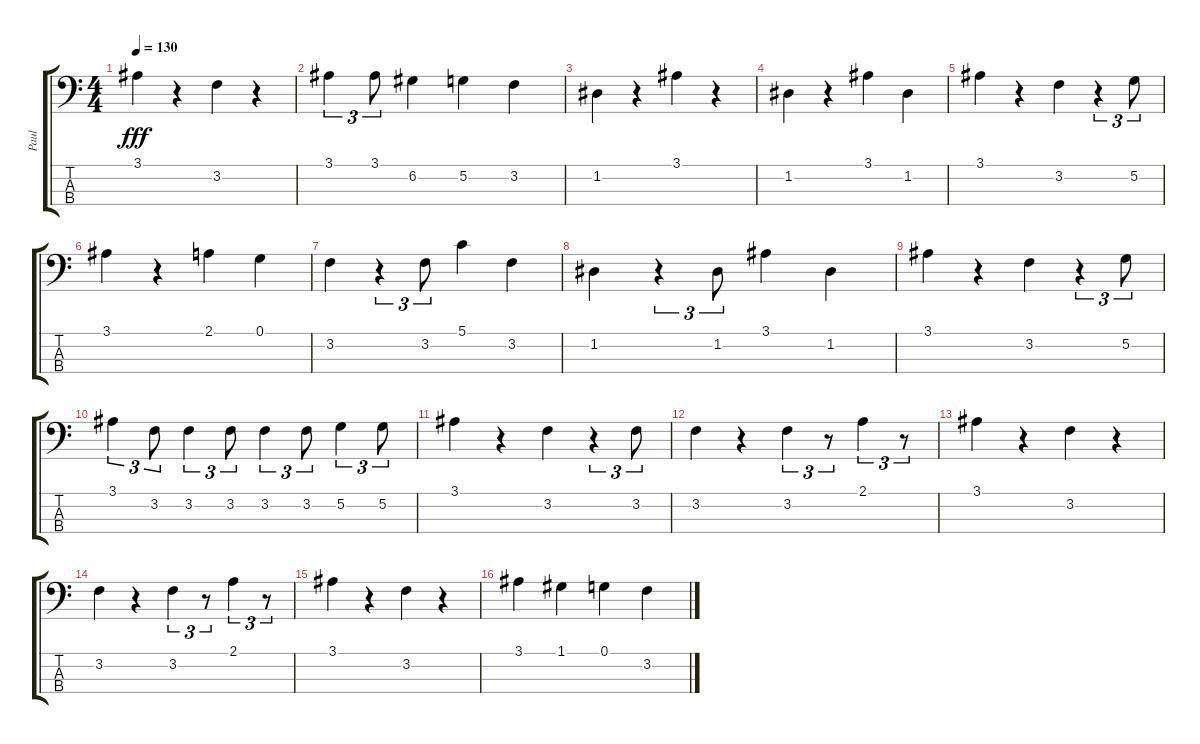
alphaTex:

\track ("Paul" "Paul") {instrument electricbassfinger}
\staff {score tabs}
\tuning (G2 D2 A1 E1) {hide}
\ts (4 4)
\tempo 130
\clef f4
\ks c
3.1.4{dy fff} r.4 3.2.4 r.4 |
3.1.4{tu (3 2)} 3.1.8{tu (3 2)} 6.2.4 5.2.4 3.2.4 |
1.2.4 r.4 3.1.4 r.4 |
1.2.4 r.4 3.1.4 1.2.4 |
3.1.4 r.4 3.2.4 r.4{tu (3 2)} 5.2.8{tu (3 2)} |
3.1.4 r.4 2.1.4 0.1.4 |
3.2.4 r.4{tu (3 2)} 3.2.8{tu (3 2)} 5.1.4 3.2.4 |
1.2.4 r.4{tu (3 2)} 1.2.8{tu (3 2)} 3.1.4 1.2.4 |
3.1.4 r.4 3.2.4 r.4{tu (3 2)} 5.2.8{tu (3 2)} |
3.1.4{tu (3 2)} 3.2.8{tu (3 2)} 3.2.4{tu (3 2)} 3.2.8{tu (3 2)} 3.2.4{tu (3 2)} 3.2.8{tu (3 2)} 5.2.4{tu (3 2)} 5.2.8{tu (3 2)} |
3.1.4 r.4 3.2.4 r.4{tu (3 2)} 3.2.8{tu (3 2)} |
3.2.4 r.4 3.2.4{tu (3 2)} r.8{tu (3 2)} 2.1.4{tu (3 2)} r.8{tu (3 2)} |
3.1.4 r.4 3.2.4 r.4 |
3.2.4 r.4 3.2.4{tu (3 2)} r.8{tu (3 2)} 2.1.4{tu (3 2)} r.8{tu (3 2)} |
3.1.4 r.4 3.2.4 r.4 |
3.1.4 1.1.4 0.1.4 3.2.4
